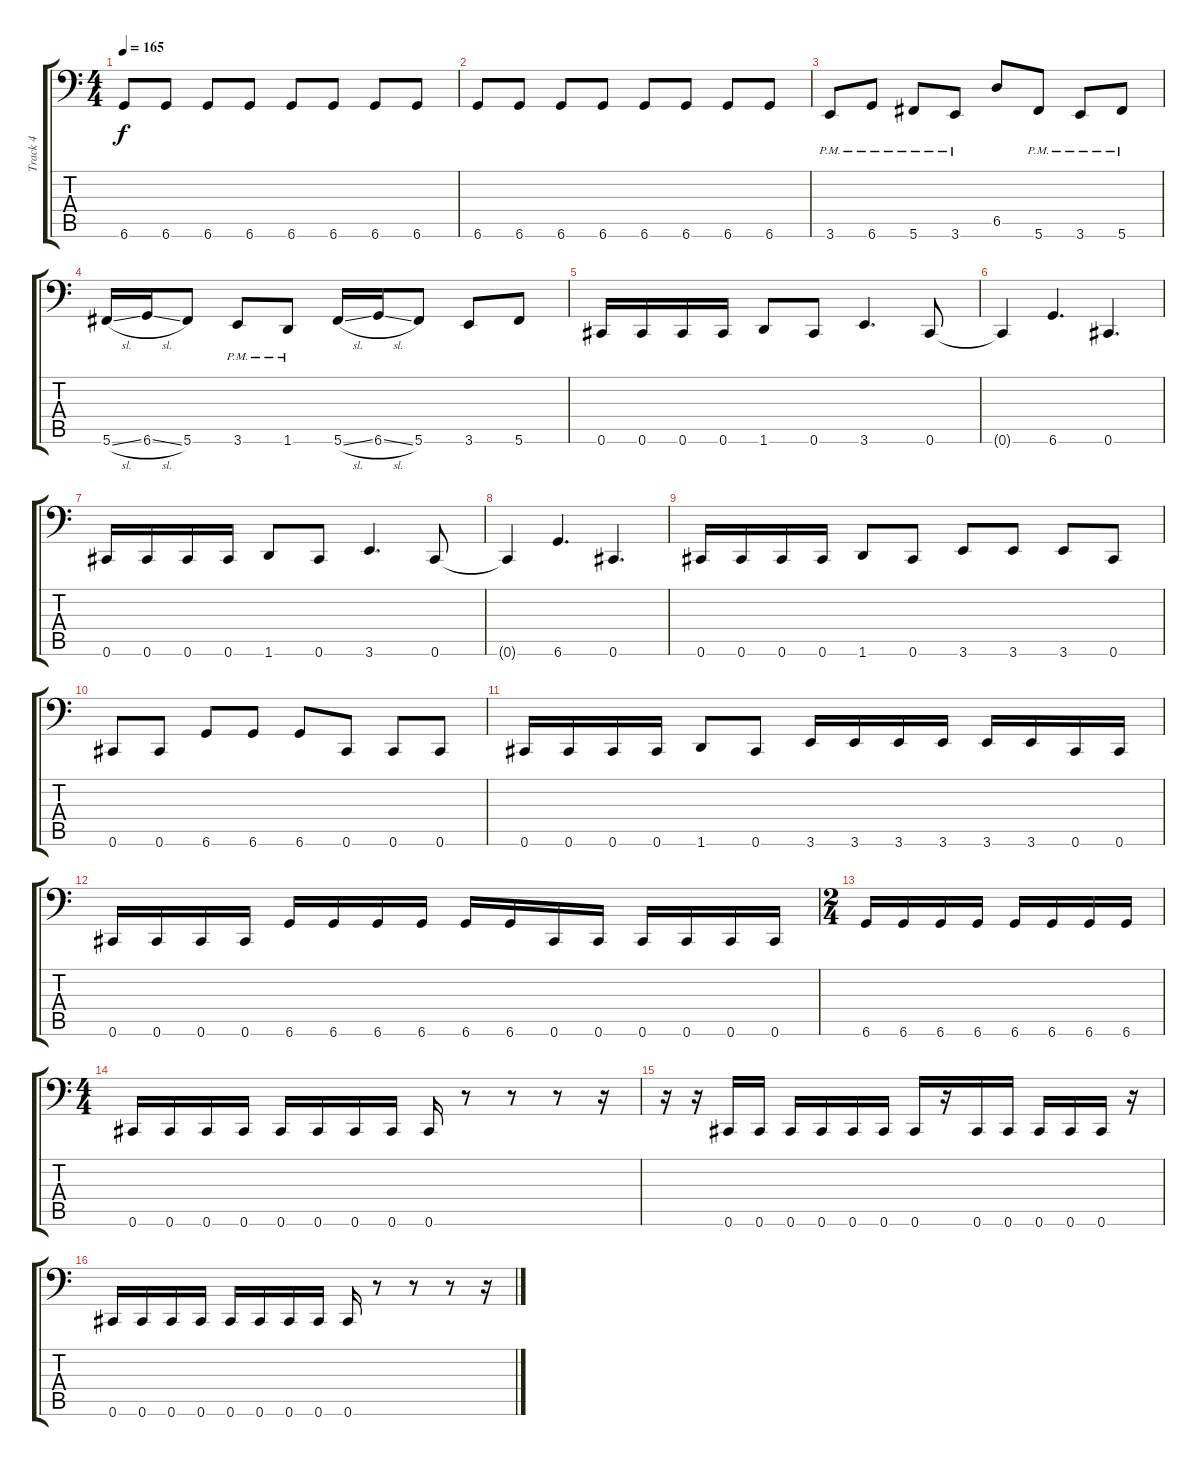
\track ("Track 4" "Track 4") {instrument electricbasspick}
\staff {score tabs}
\tuning (Eb3 Bb2 Gb2 Db2 Ab1 Db1) {hide}
\ts (4 4)
\tempo 165
\clef f4
\ks c
6.6.8{dy f} 6.6.8 6.6.8 6.6.8 6.6.8 6.6.8 6.6.8 6.6.8 |
6.6.8 6.6.8 6.6.8 6.6.8 6.6.8 6.6.8 6.6.8 6.6.8 |
3.6{pm}.8 6.6{pm}.8 5.6{pm}.8 3.6{pm}.8 6.5.8 5.6{pm}.8 3.6{pm}.8 5.6{pm}.8 |
5.6{sl}.16 6.6{sl}.16 5.6.8 3.6{pm}.8 1.6{pm}.8 5.6{sl}.16 6.6{sl}.16 5.6.8 3.6.8 5.6.8 |
0.6.16 0.6.16 0.6.16 0.6.16 1.6.8 0.6.8 3.6.4{d} 0.6.8 |
0.6{t}.4 6.6.4{d} 0.6.4{d} |
0.6.16 0.6.16 0.6.16 0.6.16 1.6.8 0.6.8 3.6.4{d} 0.6.8 |
0.6{t}.4 6.6.4{d} 0.6.4{d} |
0.6.16 0.6.16 0.6.16 0.6.16 1.6.8 0.6.8 3.6.8 3.6.8 3.6.8 0.6.8 |
0.6.8 0.6.8 6.6.8 6.6.8 6.6.8 0.6.8 0.6.8 0.6.8 |
0.6.16 0.6.16 0.6.16 0.6.16 1.6.8 0.6.8 3.6.16 3.6.16 3.6.16 3.6.16 3.6.16 3.6.16 0.6.16 0.6.16 |
0.6.16 0.6.16 0.6.16 0.6.16 6.6.16 6.6.16 6.6.16 6.6.16 6.6.16 6.6.16 0.6.16 0.6.16 0.6.16 0.6.16 0.6.16 0.6.16 |
\ts (2 4)
6.6.16 6.6.16 6.6.16 6.6.16 6.6.16 6.6.16 6.6.16 6.6.16 |
\ts (4 4)
0.6.16 0.6.16 0.6.16 0.6.16 0.6.16 0.6.16 0.6.16 0.6.16 0.6.16 r.8 r.8 r.8 r.16 |
r.16 r.16 0.6.16 0.6.16 0.6.16 0.6.16 0.6.16 0.6.16 0.6.16 r.16 0.6.16 0.6.16 0.6.16 0.6.16 0.6.16 r.16 |
0.6.16 0.6.16 0.6.16 0.6.16 0.6.16 0.6.16 0.6.16 0.6.16 0.6.16 r.8 r.8 r.8 r.16
